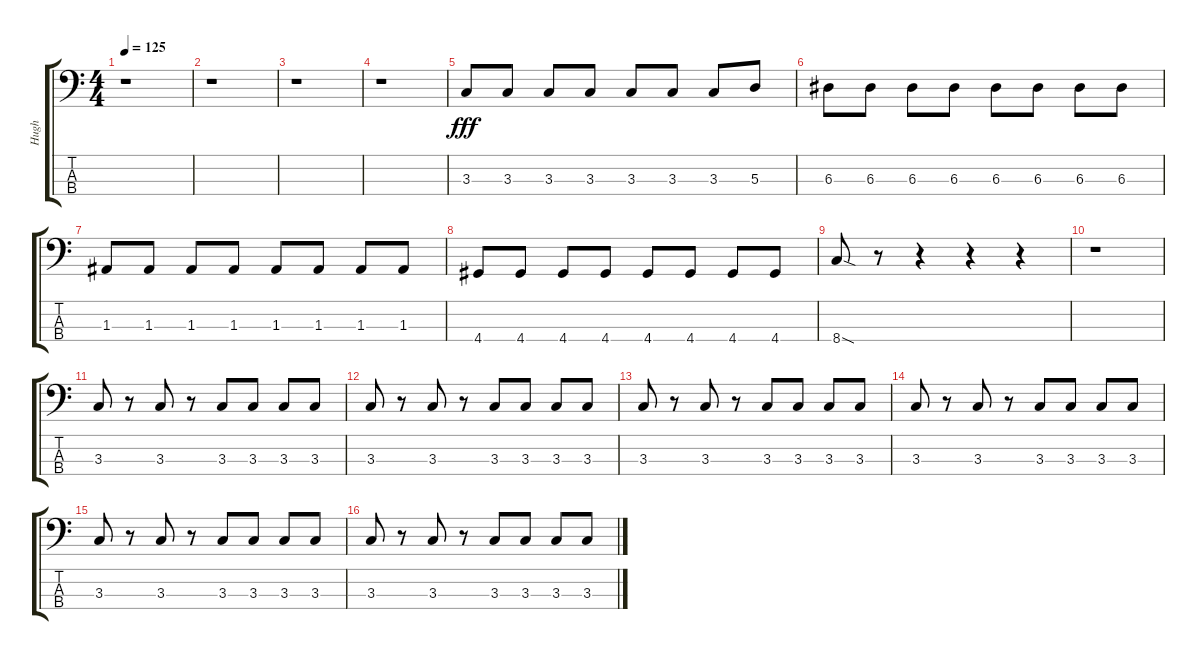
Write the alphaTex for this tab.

\track ("Hugh" "Hugh") {instrument electricbassfinger}
\staff {score tabs}
\tuning (G2 D2 A1 E1) {hide}
\ts (4 4)
\tempo 125
\clef f4
\ks c
r.1{dy fff instrument electricbassfinger} |
r.1 |
r.1 |
r.1 |
3.3.8 3.3.8 3.3.8 3.3.8 3.3.8 3.3.8 3.3.8 5.3.8 |
6.3.8 6.3.8 6.3.8 6.3.8 6.3.8 6.3.8 6.3.8 6.3.8 |
1.3.8 1.3.8 1.3.8 1.3.8 1.3.8 1.3.8 1.3.8 1.3.8 |
4.4.8 4.4.8 4.4.8 4.4.8 4.4.8 4.4.8 4.4.8 4.4.8 |
8.4{sod}.8 r.8 r.4 r.4 r.4 |
r.1 |
3.3.8 r.8 3.3.8 r.8 3.3.8 3.3.8 3.3.8 3.3.8 |
3.3.8 r.8 3.3.8 r.8 3.3.8 3.3.8 3.3.8 3.3.8 |
3.3.8 r.8 3.3.8 r.8 3.3.8 3.3.8 3.3.8 3.3.8 |
3.3.8 r.8 3.3.8 r.8 3.3.8 3.3.8 3.3.8 3.3.8 |
3.3.8 r.8 3.3.8 r.8 3.3.8 3.3.8 3.3.8 3.3.8 |
3.3.8 r.8 3.3.8 r.8 3.3.8 3.3.8 3.3.8 3.3.8
